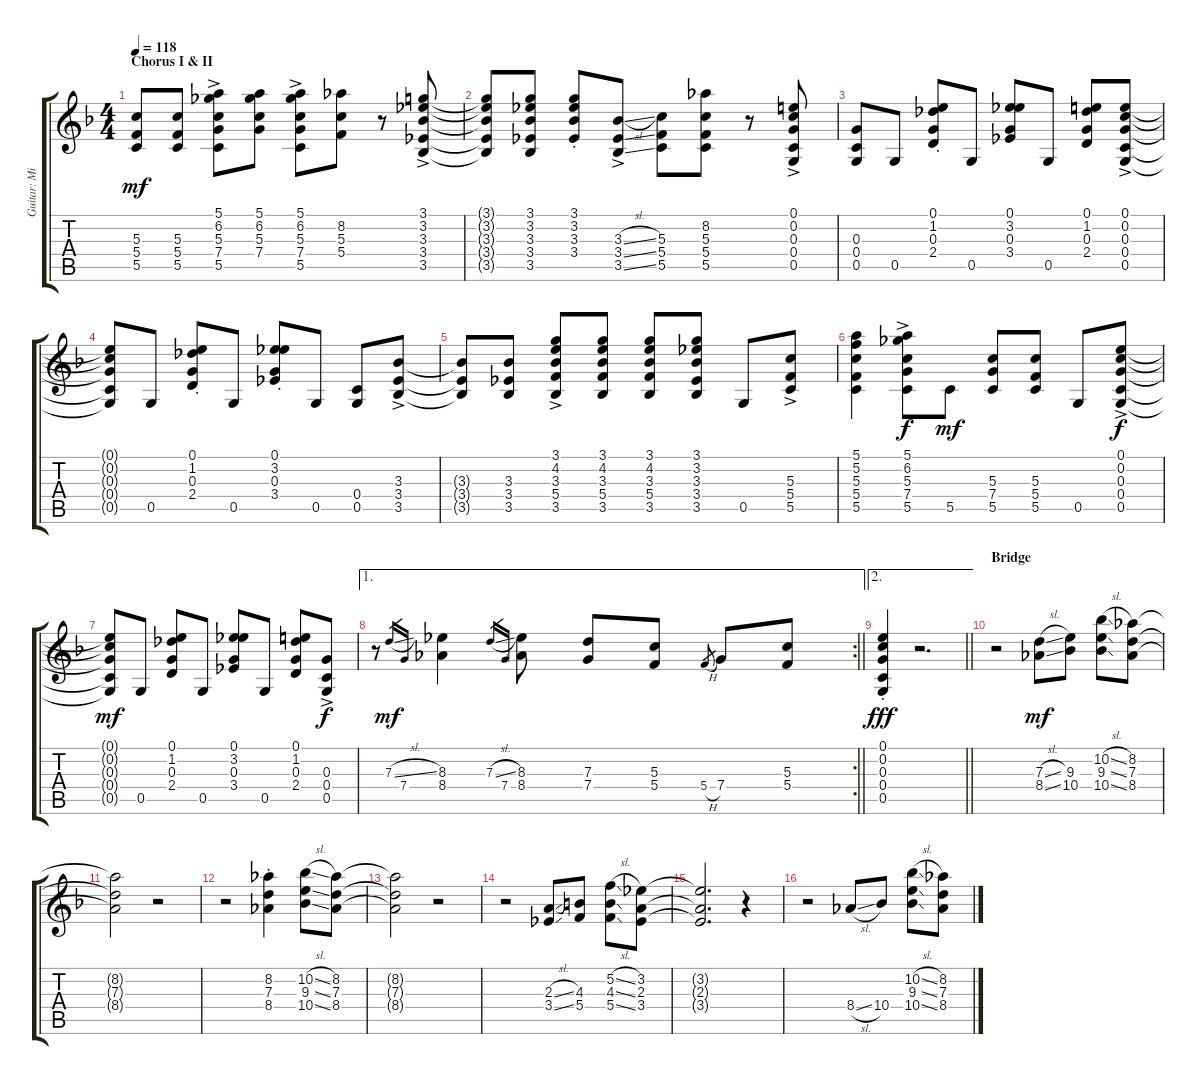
\track ("Guitar: Mick" "Guitar: Mi") {instrument distortionguitar}
\staff {score tabs}
\tuning (E4 C4 G3 C3 G2 C2) {hide}
\ts (4 4)
\section ("" "Chorus I & II")
\tempo 118
\clef g2
\ks f
(5.3 5.4 5.5).8{dy mf} (5.3 5.4 5.5).8 (5.1{ac} 6.2{ac} 5.3{ac} 7.4{ac} 5.5{ac}).8 (5.1 6.2 5.3 7.4).8 (5.1{ac} 6.2{ac} 5.3{ac} 7.4{ac} 5.5{ac}).8 (8.2 5.3 5.4).8 r.8 (3.1{ac} 3.2{ac} 3.3{ac} 3.4{ac} 3.5{ac}).8 |
(3.1{t} 3.2{t} 3.3{t} 3.4{t} 3.5{t}).8 (3.1 3.2 3.3 3.4 3.5).8 (3.1{st} 3.2{st} 3.3{st} 3.4{st}).8 (3.3{sl ac} 3.4{ss ac} 3.5{ss ac}).8 (5.3 5.4 5.5).8 (8.2 5.3 5.4 5.5).8 r.8 (0.1{ac} 0.2{ac} 0.3{ac} 0.4{ac} 0.5{ac}).8 |
(0.3 0.4 0.5).8 0.5.8 (0.1{st} 1.2{st} 0.3{st} 2.4{st}).8 0.5.8 (0.1 3.2 0.3 3.4).8 0.5.8 (0.1 1.2 0.3 2.4).8 (0.1{ac} 0.2{ac} 0.3{ac} 0.4{ac} 0.5{ac}).8 |
(0.1{t} 0.2{t} 0.3{t} 0.4{t} 0.5{t}).8 0.5.8 (0.1{st} 1.2{st} 0.3{st} 2.4{st}).8 0.5.8 (0.1{st} 3.2{st} 0.3{st} 3.4{st}).8 0.5.8 (0.4 0.5).8 (3.3{ac} 3.4{ac} 3.5{ac}).8 |
(3.3{t} 3.4{t} 3.5{t}).8 (3.3 3.4 3.5).8 (3.1{ac} 4.2{ac} 3.3{ac} 5.4{ac} 3.5{ac}).8 (3.1 4.2 3.3 5.4 3.5).8 (3.1 4.2 3.3 5.4 3.5).8 (3.1 3.2 3.3 3.4 3.5).8 0.5.8 (5.3{ac} 5.4{ac} 5.5{ac}).8 |
(5.1 5.2 5.3 5.4 5.5).4 (5.1{ac} 6.2{ac} 5.3{ac} 7.4{ac} 5.5{ac}).8{dy f} 5.5.8{dy mf} (5.3 7.4 5.5).8 (5.3 5.4 5.5).8 0.5.8 (0.1{ac} 0.2{ac} 0.3{ac} 0.4{ac} 0.5{ac}).8{dy f} |
(0.1{t} 0.2{t} 0.3{t} 0.4{t} 0.5{t}).8{dy mf} 0.5.8 (0.1 1.2 0.3 2.4).8 0.5.8 (0.1 3.2 0.3 3.4).8 0.5.8 (0.1 1.2 0.3 2.4).8 (0.3{ac} 0.4{ac} 0.5{ac}).8{dy f} |
\ae 1
\rc 2
\barLineRight lightlight
r.8 7.3{sl}.16{gr dy mf} 7.4.16{gr} (8.3 8.4).4 7.3{sl}.16{gr} 7.4.16{gr} (8.3 8.4).8 (7.3 7.4).8 (5.3 5.4).8 5.4{h}.8{gr} 7.4.8 (5.3 5.4).8 |
\ae 2
\barLineRight lightlight
(0.1{st} 0.2{st} 0.3{st} 0.4{st} 0.5{st}).4{dy fff} r.2{d} |
\section ("" "Bridge")
r.2 (7.3{sl} 8.4{ss}).8{dy mf} (9.3 10.4).8 (10.2{sl} 9.3{ss} 10.4{ss}).8 (8.2 7.3 8.4).8 |
(8.2{t} 7.3{t} 8.4{t}).2 r.2 |
r.2 (8.2{st} 7.3{st} 8.4{st}).4 (10.2{sl} 9.3{ss} 10.4{ss}).8 (8.2 7.3 8.4).8 |
(8.2{t} 7.3{t} 8.4{t}).2 r.2 |
r.2 (2.3{sl} 3.4{ss}).8 (4.3 5.4).8 (5.2{sl} 4.3{ss} 5.4{ss}).8 (3.2 2.3 3.4).8 |
(3.2{t} 2.3{t} 3.4{t}).2{d} r.4 |
r.2 8.4{sl}.8 10.4.8 (10.2{sl} 9.3{ss} 10.4{ss}).8 (8.2 7.3 8.4).8
